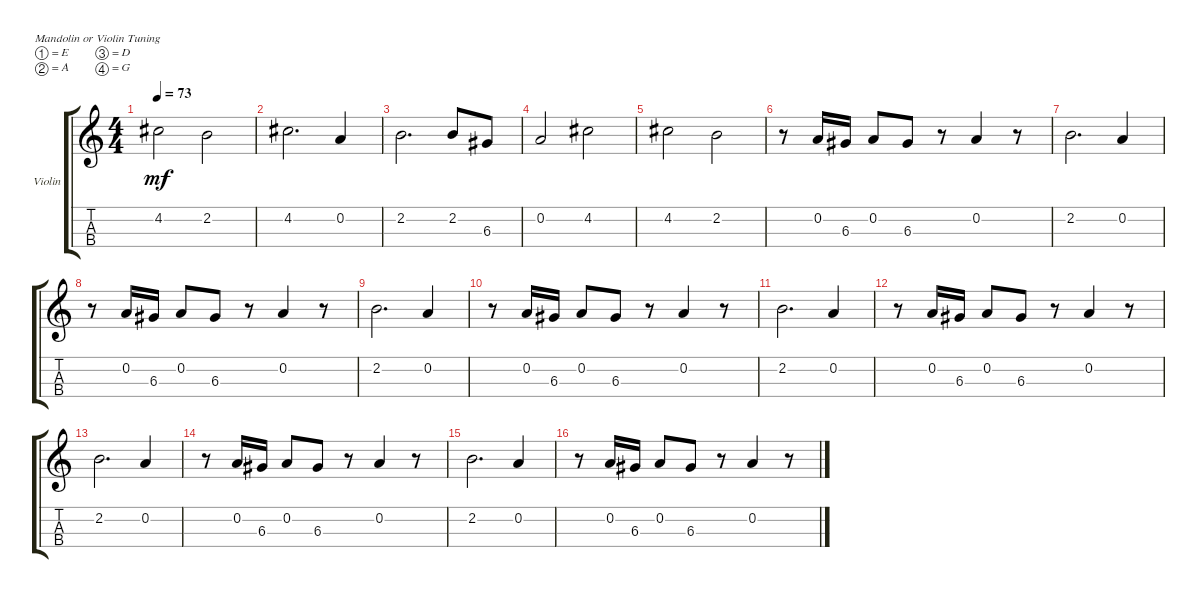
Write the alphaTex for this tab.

\bracketExtendMode groupsimilarinstruments
\firstSystemTrackNameOrientation horizontal
\otherSystemsTrackNameOrientation horizontal
\track ("Violin Ensemble" "Violin") {instrument violin}
\staff {score tabs}
\tuning (E5 A4 D4 G3)
\ts (4 4)
\tempo 73
\clef g2
\ks c
4.2.2{dy mf} 2.2.2 |
4.2.2{d} 0.2.4 |
2.2.2{d} 2.2.8 6.3.8 |
0.2.2 4.2.2 |
4.2.2 2.2.2 |
r.8 0.2.16 6.3.16 0.2.8 6.3.8 r.8 0.2.4 r.8 |
2.2.2{d} 0.2.4 |
r.8 0.2.16 6.3.16 0.2.8 6.3.8 r.8 0.2.4 r.8 |
2.2.2{d} 0.2.4 |
r.8 0.2.16 6.3.16 0.2.8 6.3.8 r.8 0.2.4 r.8 |
2.2.2{d} 0.2.4 |
r.8 0.2.16 6.3.16 0.2.8 6.3.8 r.8 0.2.4 r.8 |
2.2.2{d} 0.2.4 |
r.8 0.2.16 6.3.16 0.2.8 6.3.8 r.8 0.2.4 r.8 |
2.2.2{d} 0.2.4 |
r.8 0.2.16 6.3.16 0.2.8 6.3.8 r.8 0.2.4 r.8
